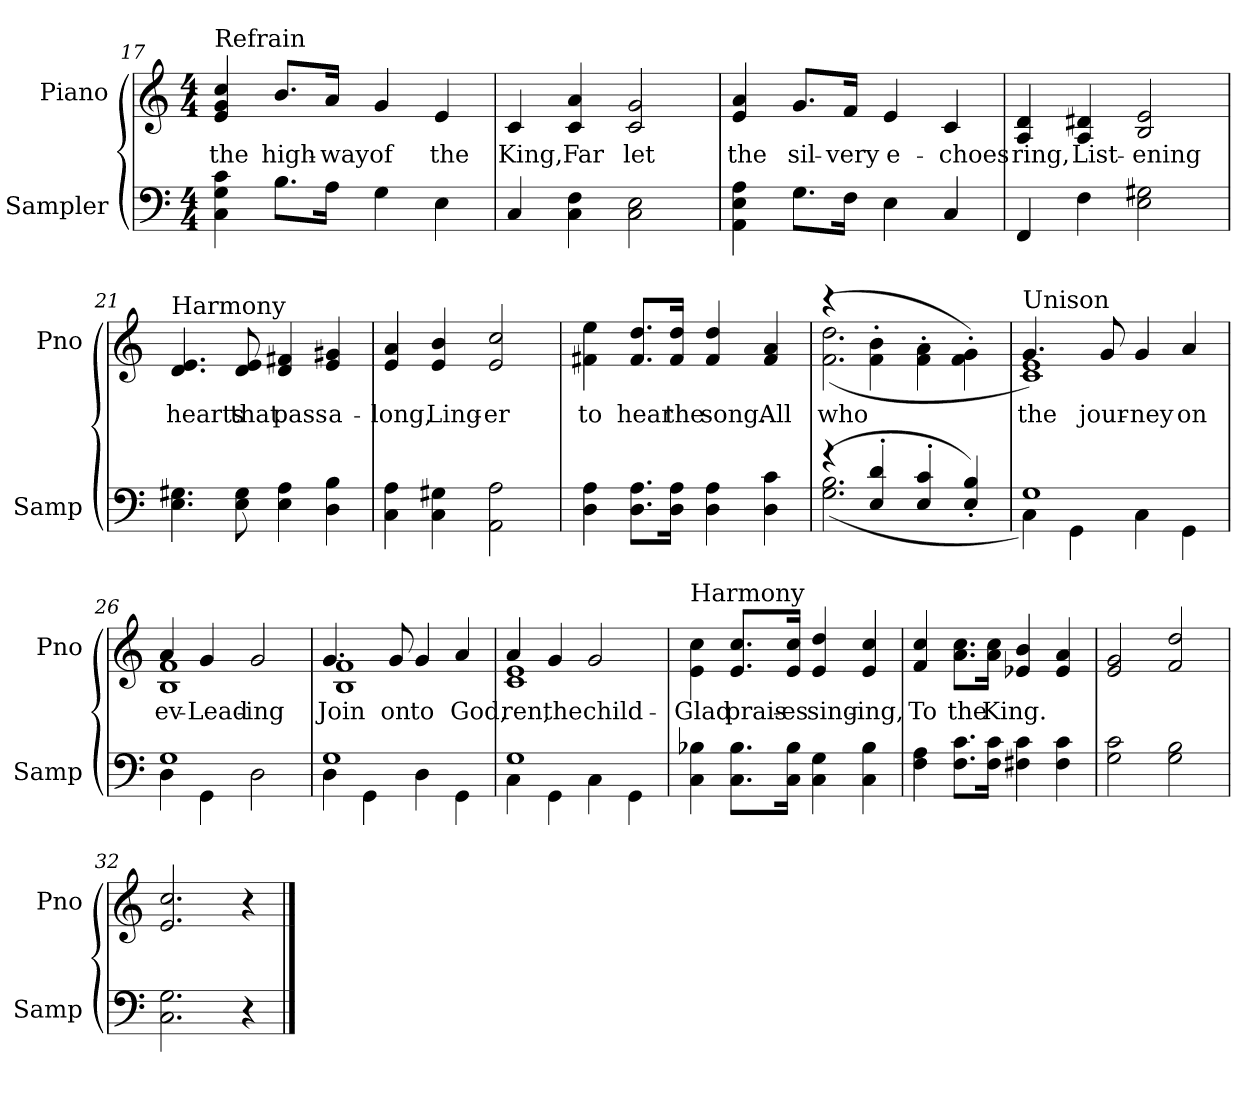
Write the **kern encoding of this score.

**kern	**kern	**text
*part2	*part1	*part1
*staff2	*staff1	*staff1
*I"Sampler	*I"Piano	*
*I'Samp	*I'Pno	*
*clefF4	*clefG2	*
*M4/4	*M4/4	*
=17	=17	=17
!	!LO:TX:t=Refrain	!
4C 4G 4c	4e 4g 4cc	the
8.B\L	8.b/L	high-
16A\Jk	16a/Jk	-way
4G	4g	of
4E	4e	the
=18	=18	=18
4C	4c	King,
4C 4F	4c 4a	Far
2C 2E	2c 2g	let
=19	=19	=19
4AA 4E 4A	4e 4a	the
8.G\L	8.g/L	sil-
16F\Jk	16f/Jk	-very
4E	4e	e-
4C	4c	-choes
=20	=20	=20
4FF	4A 4d	ring,
4F	4A 4d#X	List-
2E 2G#X	2B 2e	-ening
=21	=21	=21
!	!LO:TX:t=Harmony	!
4.E 4.G#X	4.d 4.e	hearts
8E 8G#	8d 8e	that
4E 4A	4d 4f#X	pass
4D 4B	4e 4g#X	a-
=22	=22	=22
4C 4A	4e 4a	-long,
4C 4G#X	4e 4b	Ling-
2AA 2A	2e 2cc	-er
=23	=23	=23
4D 4A	4f#X 4ee	to
8.D\ 8.A\L	8.f#/ 8.dd/L	hear
16D\ 16A\Jk	16f#/ 16dd/Jk	the
4D 4A	4f# 4dd	song.
4D 4c	4f# 4a	All
=24	=24	=24
*^	*^	*
(4r	(2.G 2.B	(4r	(2.f 2.dd	who
4E/' 4d/'	.	4f\' 4b\'	.	.
4E/' 4c/'	.	4f\' 4a\'	.	.
4E/' 4B/')	4ryy	4f\' 4g\')	4ryy	.
=25	=25	=25	=25	=25
!	!	!LO:TX:t=Unison	!	!
4C\)	1G	4.g/)	1c 1e	the
4GG\	.	.	.	.
.	.	8g/	.	jour-
4C\	.	4g/	.	-ney
4GG\	.	4a/	.	on
=26	=26	=26	=26	=26
4D\	1G	4a/	1B 1f	ev-
4GG\	.	4g/	.	Lead-
2D\	.	2g/	.	-ing
=27	=27	=27	=27	=27
4D\	1G	4.g/	1B 1f	Join
4GG\	.	.	.	.
.	.	8g/	.	on
4D\	.	4g/	.	to
4GG\	.	4a/	.	God,
=28	=28	=28	=28	=28
4C\	1G	4a/	1c 1e	-ren,
4GG\	.	4g/	.	the
4C\	.	2g/	.	child-
4GG\	.	.	.	.
*v	*v	*	*	*
*	*v	*v	*
=29	=29	=29
!	!LO:TX:t=Harmony	!
4C 4B-X	4e\ 4cc\	Glad
8.C\ 8.B-\L	8.e/ 8.cc/L	prais-
16C\ 16B-\Jk	16e/ 16cc/Jk	-es
4C 4G	4e 4dd	sing-
4C 4B-	4e 4cc	-ing,
=30	=30	=30
4F 4A	4f 4cc	To
8.F\ 8.c\L	8.a\ 8.cc\L	the
16F\ 16c\Jk	16a\ 16cc\Jk	King.
4F#X 4c	4e-X 4b	.
4F# 4c	4e- 4a	.
=31	=31	=31
2G 2c	2e 2g	.
2G 2B	2f 2dd	.
=32	=32	=32
2.C 2.G	2.e 2.cc	.
4r	4r	.
==	==	==
*-	*-	*-
